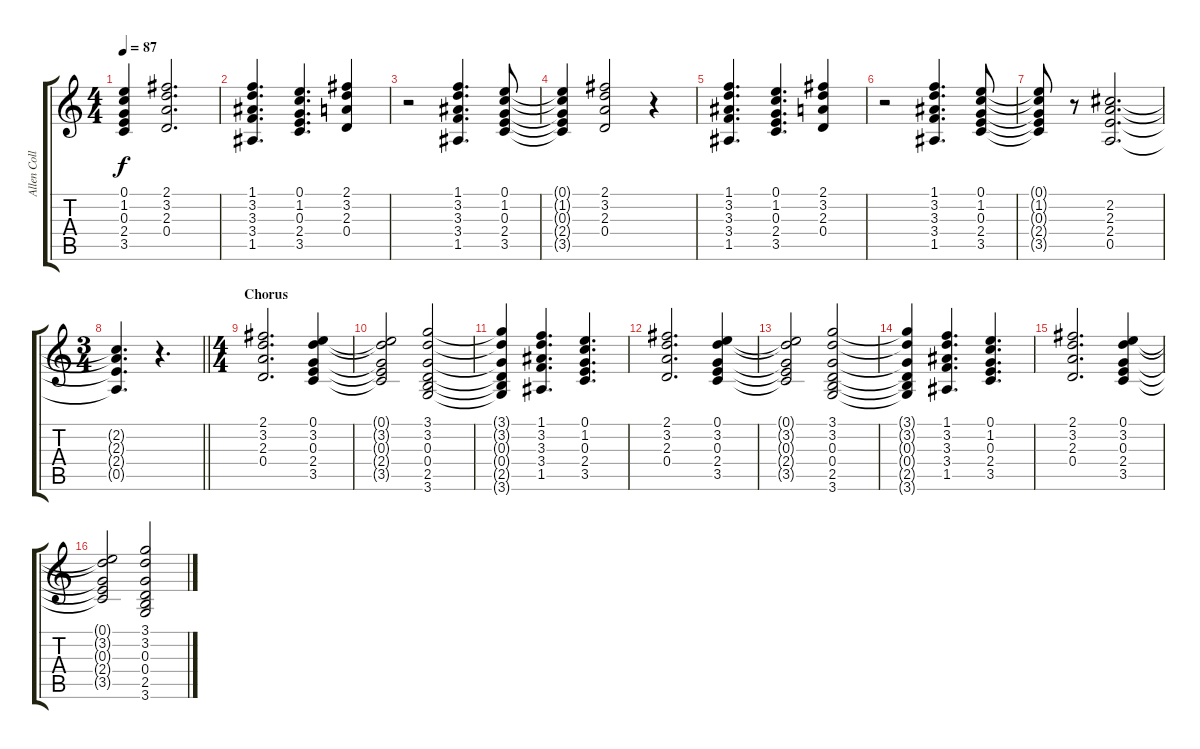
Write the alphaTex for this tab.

\track ("Allen Collins" "Allen Coll") {instrument acousticguitarsteel}
\staff {score tabs}
\tuning (E4 B3 G3 D3 A2 E2) {hide}
\ts (4 4)
\tempo 87
\clef g2
\ks c
(0.1{t} 1.2{t} 0.3{t} 2.4{t} 3.5{t}).4{dy f} (2.1 3.2 2.3 0.4).2{d} |
(1.1 3.2 3.3 3.4 1.5).4{d} (0.1 1.2 0.3 2.4 3.5).4{d} (2.1 3.2 2.3 0.4).4 |
r.2 (1.1 3.2 3.3 3.4 1.5).4{d} (0.1 1.2 0.3 2.4 3.5).8 |
(0.1{t} 1.2{t} 0.3{t} 2.4{t} 3.5{t}).4 (2.1 3.2 2.3 0.4).2 r.4 |
(1.1 3.2 3.3 3.4 1.5).4{d} (0.1 1.2 0.3 2.4 3.5).4{d} (2.1 3.2 2.3 0.4).4 |
r.2 (1.1 3.2 3.3 3.4 1.5).4{d} (0.1 1.2 0.3 2.4 3.5).8 |
(0.1{t} 1.2{t} 0.3{t} 2.4{t} 3.5{t}).8 r.8 (2.2 2.3 2.4 0.5).2{d} |
\ts (3 4)
\barLineRight lightlight
(2.2{t} 2.3{t} 2.4{t} 0.5{t}).4{d} r.4{d} |
\ts (4 4)
\section ("" "Chorus")
(2.1 3.2 2.3 0.4).2{d} (0.1 3.2 0.3 2.4 3.5).4 |
(0.1{t} 3.2{t} 0.3{t} 2.4{t} 3.5{t}).2 (3.1 3.2 0.3 0.4 2.5 3.6).2 |
(3.1{t} 3.2{t} 0.3{t} 0.4{t} 2.5{t} 3.6{t}).4 (1.1 3.2 3.3 3.4 1.5).4{d} (0.1 1.2 0.3 2.4 3.5).4{d} |
(2.1 3.2 2.3 0.4).2{d} (0.1 3.2 0.3 2.4 3.5).4 |
(0.1{t} 3.2{t} 0.3{t} 2.4{t} 3.5{t}).2 (3.1 3.2 0.3 0.4 2.5 3.6).2 |
(3.1{t} 3.2{t} 0.3{t} 0.4{t} 2.5{t} 3.6{t}).4 (1.1 3.2 3.3 3.4 1.5).4{d} (0.1 1.2 0.3 2.4 3.5).4{d} |
(2.1 3.2 2.3 0.4).2{d} (0.1 3.2 0.3 2.4 3.5).4 |
(0.1{t} 3.2{t} 0.3{t} 2.4{t} 3.5{t}).2 (3.1 3.2 0.3 0.4 2.5 3.6).2
